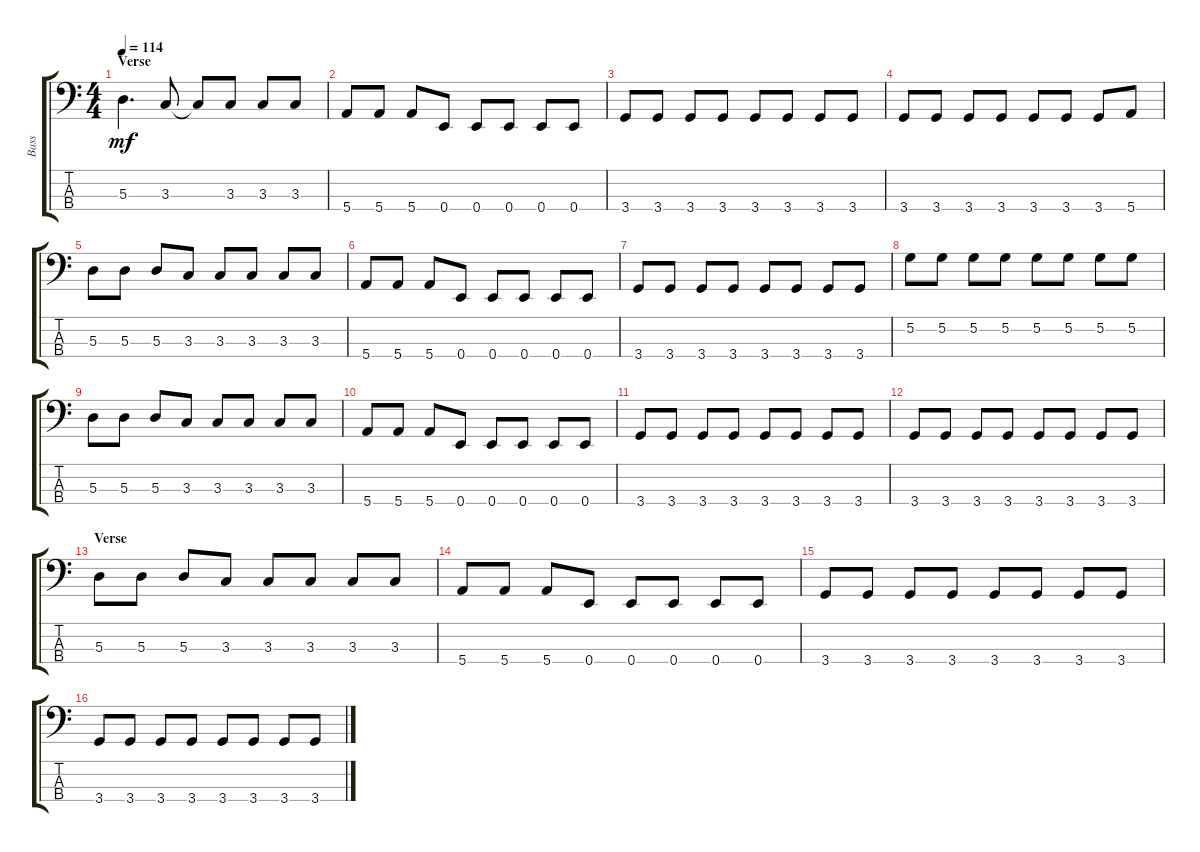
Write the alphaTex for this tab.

\track ("Bass" "Bass") {instrument electricbassfinger}
\staff {score tabs}
\tuning (G2 D2 A1 E1) {hide}
\ts (4 4)
\section ("" "Verse")
\tempo 114
\clef f4
\ks c
5.3.4{d dy mf} 3.3.8 3.3{t}.8 3.3.8 3.3.8 3.3.8 |
5.4.8 5.4.8 5.4.8 0.4.8 0.4.8 0.4.8 0.4.8 0.4.8 |
3.4.8 3.4.8 3.4.8 3.4.8 3.4.8 3.4.8 3.4.8 3.4.8 |
3.4.8 3.4.8 3.4.8 3.4.8 3.4.8 3.4.8 3.4.8 5.4.8 |
5.3.8 5.3.8 5.3.8 3.3.8 3.3.8 3.3.8 3.3.8 3.3.8 |
5.4.8 5.4.8 5.4.8 0.4.8 0.4.8 0.4.8 0.4.8 0.4.8 |
3.4.8 3.4.8 3.4.8 3.4.8 3.4.8 3.4.8 3.4.8 3.4.8 |
5.2.8 5.2.8 5.2.8 5.2.8 5.2.8 5.2.8 5.2.8 5.2.8 |
5.3.8 5.3.8 5.3.8 3.3.8 3.3.8 3.3.8 3.3.8 3.3.8 |
5.4.8 5.4.8 5.4.8 0.4.8 0.4.8 0.4.8 0.4.8 0.4.8 |
3.4.8 3.4.8 3.4.8 3.4.8 3.4.8 3.4.8 3.4.8 3.4.8 |
3.4.8 3.4.8 3.4.8 3.4.8 3.4.8 3.4.8 3.4.8 3.4.8 |
\section ("" "Verse")
5.3.8 5.3.8 5.3.8 3.3.8 3.3.8 3.3.8 3.3.8 3.3.8 |
5.4.8 5.4.8 5.4.8 0.4.8 0.4.8 0.4.8 0.4.8 0.4.8 |
3.4.8 3.4.8 3.4.8 3.4.8 3.4.8 3.4.8 3.4.8 3.4.8 |
3.4.8 3.4.8 3.4.8 3.4.8 3.4.8 3.4.8 3.4.8 3.4.8
